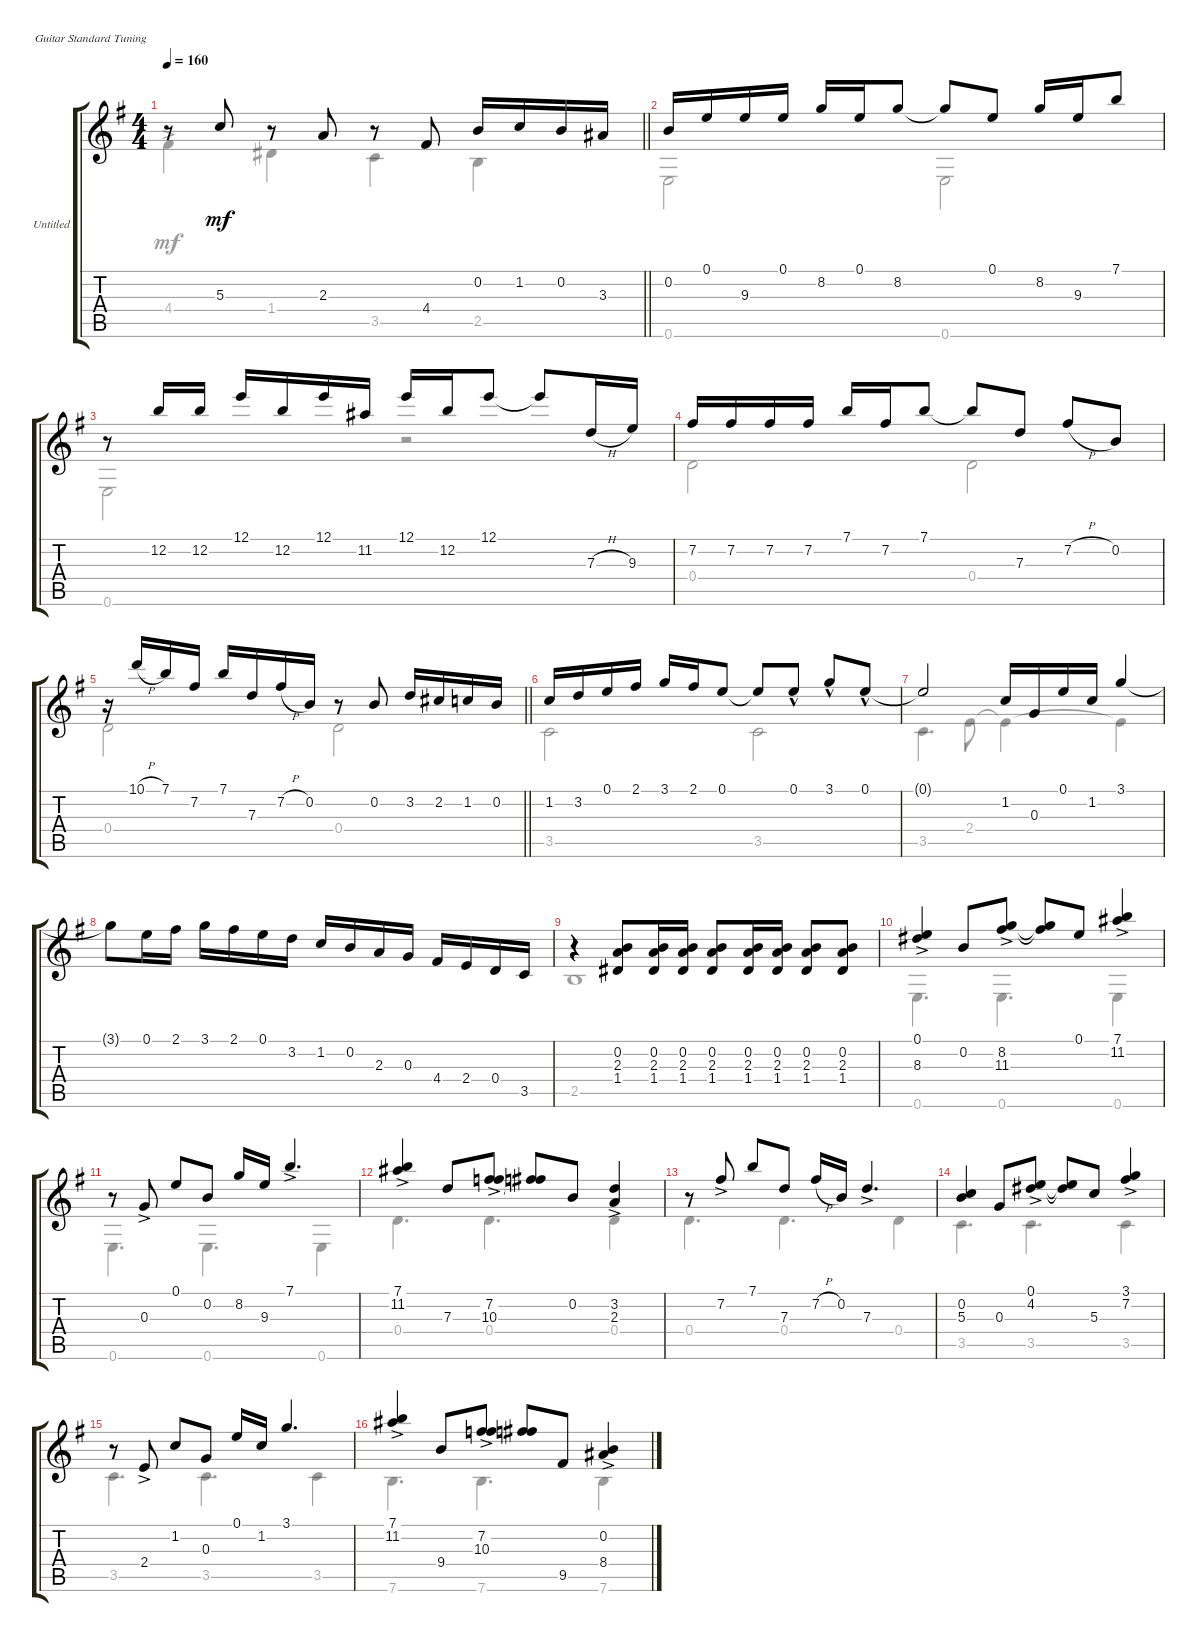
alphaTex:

\bracketExtendMode groupsimilarinstruments
\firstSystemTrackNameOrientation horizontal
\otherSystemsTrackNameOrientation horizontal
\track ("Untitled" "Untitled") {instrument acousticguitarnylon}
\staff {score tabs}
\tuning (E4 B3 G3 D3 A2 E2)
\voice
\ts (4 4)
\tempo 160
\clef g2
\barLineRight lightlight
\ks eminor
r.8{dy mf} 5.3.8 r.8 2.3.8 r.8 4.4.8 0.2.16 1.2.16 0.2.16 3.3.16 |
0.2.16 0.1.16 9.3.16 0.1.16 8.2.16 0.1.16 8.2.8 8.2{t}.8 0.1.8 8.2.16 9.3.16 7.1.8 |
r.8 12.2.16 12.2.16 12.1.16 12.2.16 12.1.16 11.2.16 12.1.16 12.2.16 12.1.8 12.1{t}.8 7.3{h}.16 9.3.16 |
7.2.16 7.2.16 7.2.16 7.2.16 7.1.16 7.2.16 7.1.8 7.1{t}.8 7.3.8 7.2{h}.8 0.2.8 |
\barLineRight lightlight
r.16 10.1{h}.16 7.1.16 7.2.16 7.1.16 7.3.16 7.2{h}.16 0.2.16 r.8 0.2.8 3.2.16 2.2.16 1.2.16 0.2.16 |
1.2.16 3.2.16 0.1.16 2.1.16 3.1.16 2.1.16 0.1.8 0.1{t}.8 0.1{hac}.8 3.1{hac}.8 0.1{hac}.8 |
0.1{t}.2 1.2.16 0.3.16 0.1.16 1.2.16 3.1.4 |
3.1{t}.8 0.1.16 2.1.16 3.1.16 2.1.16 0.1.16 3.2.16 1.2.16 0.2.16 2.3.16 0.3.16 4.4.16 2.4.16 0.4.16 3.5.16 |
r.4 (0.2 2.3 1.4).8 (0.2 2.3 1.4).16 (0.2 2.3 1.4).16 (0.2 2.3 1.4).8 (0.2 2.3 1.4).16 (0.2 2.3 1.4).16 (0.2 2.3 1.4).8 (0.2 2.3 1.4).8 |
(0.1{ac} 8.3{ac}).4 0.2.8 (8.2{ac} 11.3{ac}).8 (8.2{t} 11.3{t}).8 0.1.8 (7.1{ac} 11.2{ac}).4 |
r.8 0.3{ac}.8 0.1.8 0.2.8 8.2.16 9.3.16 7.1{ac}.4{d} |
(7.1{ac} 11.2{ac}).4 7.3.8 (7.2{ac} 10.3{ac}).8 (7.2{t} 10.3{t}).8 0.2.8 (3.2{ac} 2.3{ac}).4 |
r.8 7.2{ac}.8 7.1.8 7.3.8 7.2{h}.16 0.2.16 7.3{ac}.4{d} |
(5.3 0.2).4 0.3.8 (0.1{ac} 4.2{ac}).8 (0.1{t} 4.2{t}).8 5.3.8 (3.1{ac} 7.2{ac}).4 |
r.8 2.4{ac}.8 1.2.8 0.3.8 0.1.16 1.2.16 3.1.4{d} |
(7.1{ac} 11.2{ac}).4 9.4.8 (7.2{ac} 10.3{ac}).8 (7.2{t} 10.3{t}).8 9.5.8 (0.2{ac} 8.4{ac}).4
\voice
\clef g2
\ottava regular
\simile none
\barLineRight lightlight
\ks eminor
4.4{ac}.4{dy mf} 1.4.4 3.5.4 2.5.4 |
0.6.2 0.6.2 |
0.6.2 r.2 |
0.4.2 0.4.2 |
\barLineRight lightlight
0.4.2 0.4.2 |
3.5.2 3.5.2 |
3.5.4{d} 2.4.8 2.4{t}.4 2.4{t}.4 |
|
2.5.1 |
0.6.4{d} 0.6.4{d} 0.6.4 |
0.6.4{d} 0.6.4{d} 0.6.4 |
0.4.4{d} 0.4.4{d} 0.4.4 |
0.4.4{d} 0.4.4{d} 0.4.4 |
3.5.4{d} 3.5.4{d} 3.5.4 |
3.5.4{d} 3.5.4{d} 3.5.4 |
7.6.4{d} 7.6.4{d} 7.6.4
